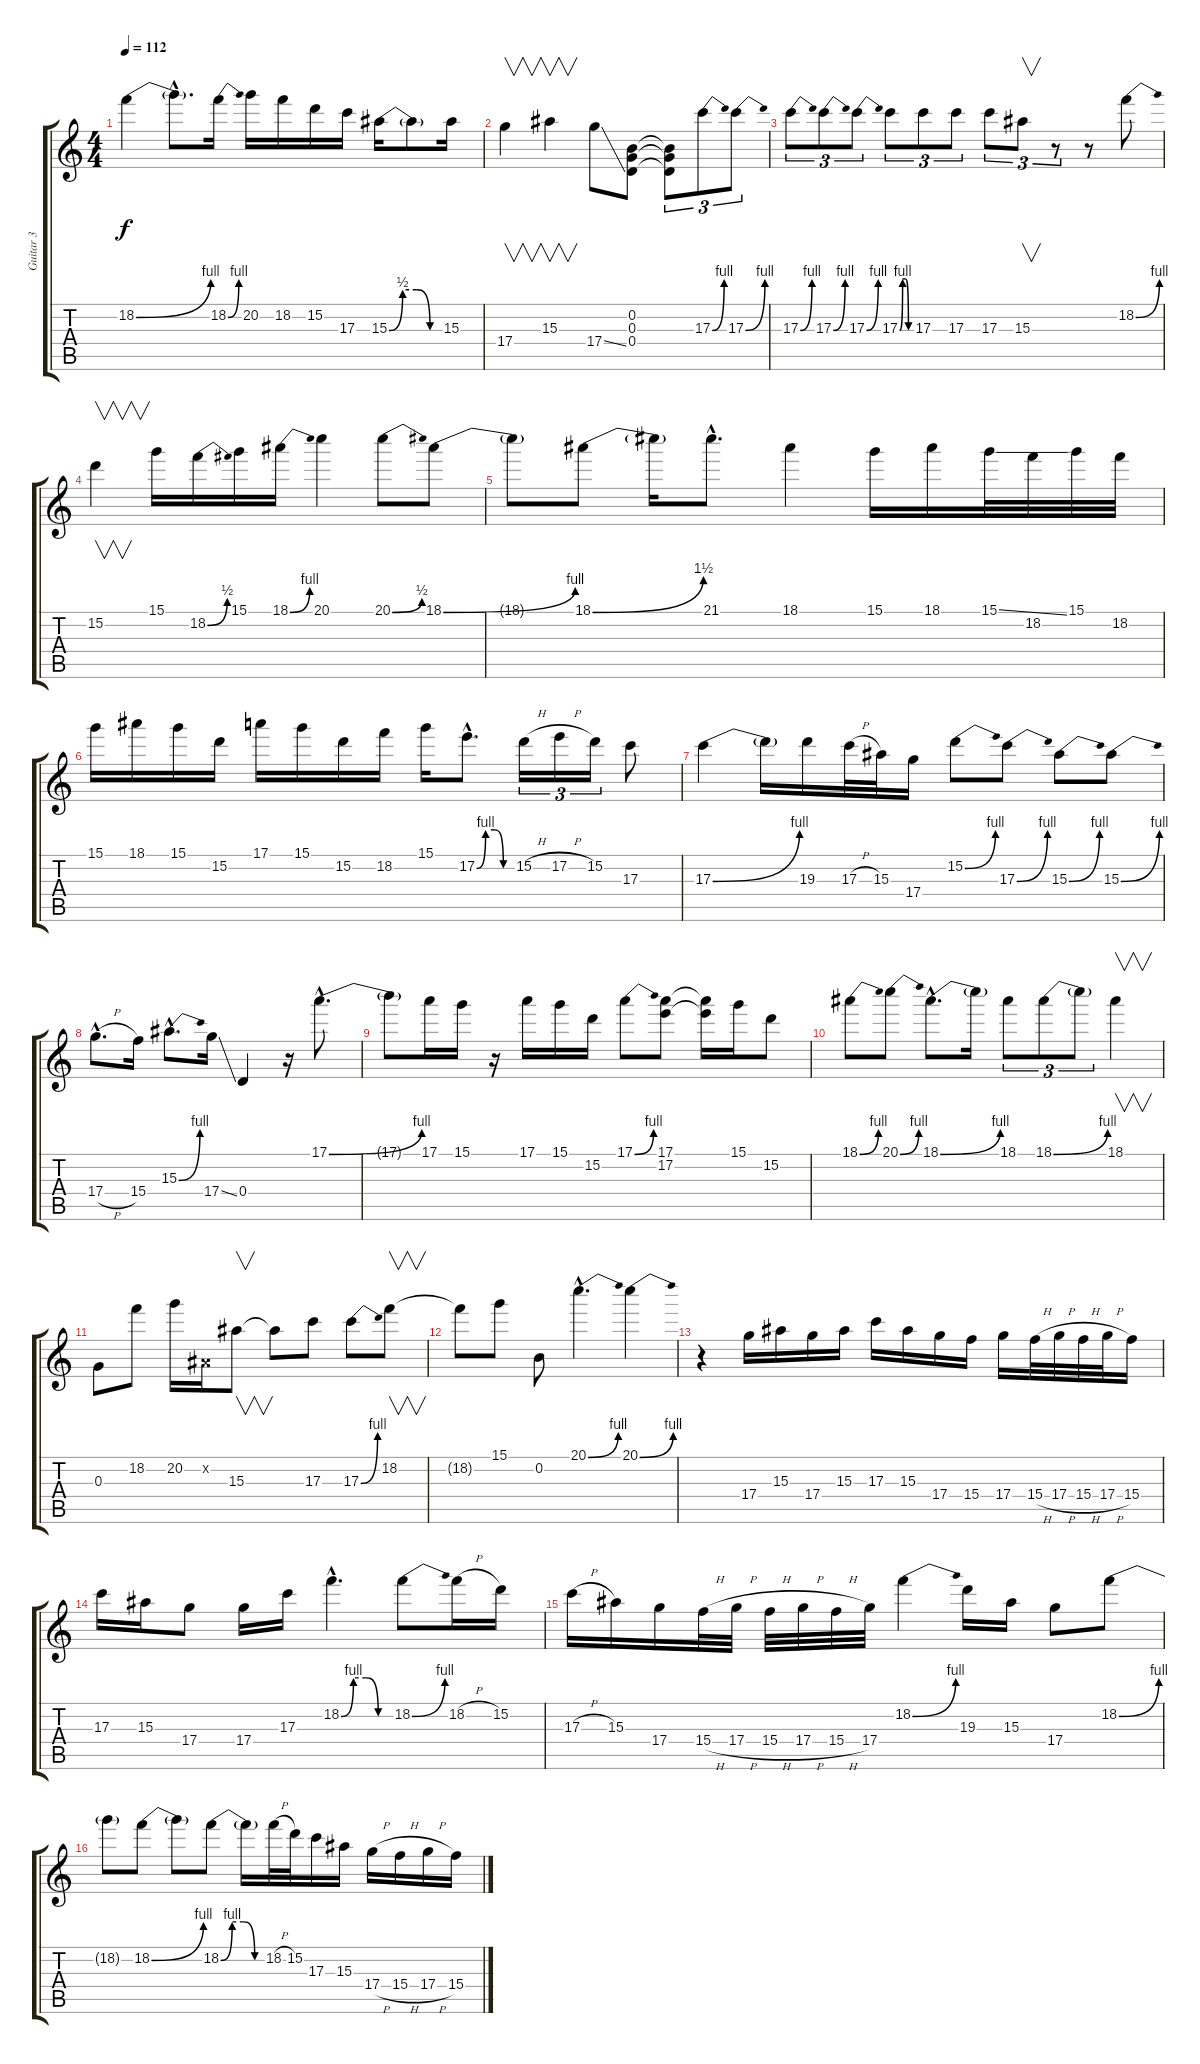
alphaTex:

\track ("Guitar 3" "Guitar 3") {instrument distortionguitar}
\staff {score tabs}
\tuning (E4 B3 G3 D3 A2 E2) {hide}
\ts (4 4)
\tempo 112
\clef g2
\ks c
18.2{be (bend 0 0 60 4)}.4{dy f} 18.2{hac t}.8{d} 18.2{be (bend 0 0 60 4)}.16 20.2.16 18.2.16 15.2.16 17.3.16 15.3{be (custom 0 0 15 2 30 2 45 0 60 0)}.16 15.3{t}.8 15.3.16 |
17.4.4{v} 15.3.4{v} 17.4{ss}.8 (0.2 0.3 0.4).8 (0.2{t} 0.3{t} 0.4{t}).8{tu (3 2)} 17.3{be (bend 0 0 60 4)}.8{tu (3 2)} 17.3{be (bend 0 0 60 4)}.8{tu (3 2)} |
17.3{be (bend 0 0 60 4)}.8{tu (3 2)} 17.3{be (bend 0 0 60 4)}.8{tu (3 2)} 17.3{be (bend 0 0 60 4)}.8{tu (3 2)} 17.3{be (custom 0 0 15 4 30 4 45 0 60 0)}.8{tu (3 2)} 17.3.8{tu (3 2)} 17.3.8{tu (3 2)} 17.3.8{tu (3 2)} 15.3.8{v tu (3 2)} r.8{tu (3 2)} r.8 18.2{be (bend 0 0 60 4)}.8 |
15.2.4{v} 15.1.16 18.2{be (bend 0 0 60 2)}.16 15.1.16 18.1{be (bend 0 0 60 4)}.16 20.1.4 20.1{be (bend 0 0 60 2)}.8 18.1{be (bend 0 0 60 4)}.8 |
18.1{t}.8 18.1{be (bend 0 0 60 6)}.8 18.1{t}.16 21.1{hac}.8{d} 18.1.4 15.1.16 18.1.16 15.1{ss}.32 18.2.32 15.1.32 18.2.32 |
15.1.16 18.1.16 15.1.16 15.2.16 17.1.16 15.1.16 15.2.16 18.2.16 15.1.16 17.2{be (custom 0 0 15 4 30 4 45 0 60 0) hac}.8{d} 15.2{h}.16{tu (3 2)} 17.2{h}.16{tu (3 2)} 15.2.16{tu (3 2)} 17.3.8 |
17.3{be (bend 0 0 60 4)}.4 17.3{t}.16 19.3.16 17.3{h}.32 15.3.32 17.4.16 15.2{be (bend 0 0 60 4)}.8 17.3{be (bend 0 0 60 4)}.8 15.3{be (bend 0 0 60 4)}.8 15.3{be (bend 0 0 60 4)}.8 |
17.4{h hac}.8{d} 15.4.16 15.3{be (bend 0 0 60 4) hac}.8{d} 17.4{ss}.16 0.4.4 r.16 17.1{be (bend 0 0 60 4) hac}.8{d} |
17.1{t}.8 17.1.16 15.1.16 r.16 17.1.16 15.1.16 15.2.16 17.1{be (bend 0 0 60 4)}.8 (17.1 17.2).8 (17.1{t} 17.2{t}).16 15.1.16 15.2.8 |
18.1{be (bend 0 0 60 4)}.8 20.1{be (bend 0 0 60 4)}.8 18.1{be (bend 0 0 60 4) hac}.8{d} 18.1{t}.16 18.1.8{tu (3 2)} 18.1{be (bend 0 0 60 4)}.8{tu (3 2)} 18.1{t}.8{tu (3 2)} 18.1.4{v} |
0.3.8 18.2.8 20.2.16 -1.2{x}.16 15.3.8{v} 15.3{t}.8 17.3.8 17.3{be (bend 0 0 60 4)}.8 18.2.8{v} |
18.2{t}.8 15.1.8 0.2.8 20.1{be (bend 0 0 60 4) hac}.4{d} 20.1{be (bend 0 0 60 4)}.4 |
r.4 17.4.16 15.3.16 17.4.16 15.3.16 17.3.16 15.3.16 17.4.16 15.4.16 17.4.16 15.4{h}.32 17.4{h}.32 15.4{h}.32 17.4{h}.32 15.4.16 |
17.3.16 15.3.16 17.4.8 17.4.16 17.3.16 18.2{be (custom 0 0 15 4 30 4 45 0 60 0) hac}.4{d} 18.2{be (bend 0 0 60 4)}.8 18.2{h}.16 15.2.16 |
17.3{h}.16 15.3.16 17.4.16 15.4{h}.32 17.4{h}.32 15.4{h}.32 17.4{h}.32 15.4{h}.32 17.4.32 18.2{be (bend 0 0 60 4)}.4 19.3.16 15.3.16 17.4.8 18.2{be (bend 0 0 60 4)}.8 |
18.2{t}.8 18.2{be (bend 0 0 60 4)}.8 18.2{t}.8 18.2{be (custom 0 0 15 4 30 4 45 0 60 0)}.8 18.2{t}.16 18.2{h}.32 15.2.32 17.3.16 15.3.16 17.4{h}.16 15.4{h}.16 17.4{h}.16 15.4.16
